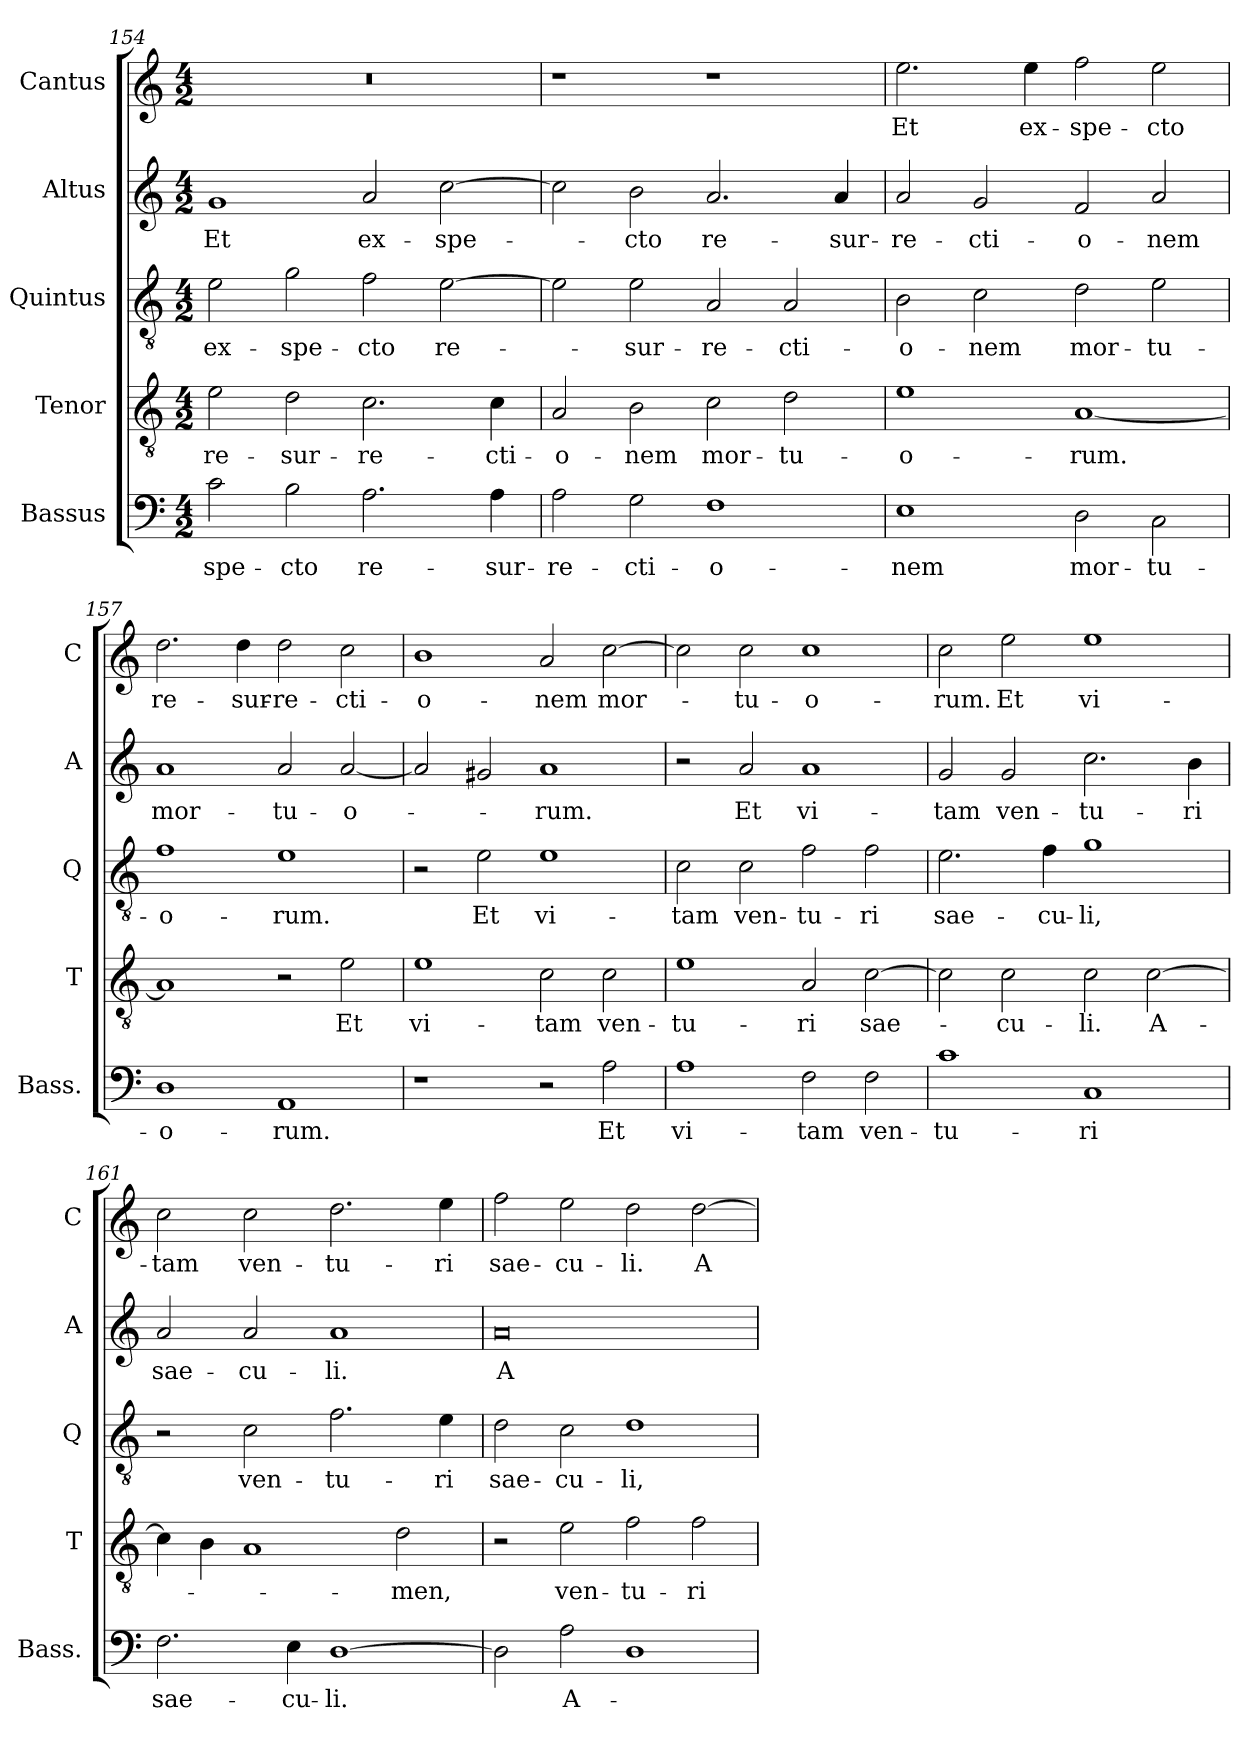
**kern	**text	**kern	**text	**kern	**text	**kern	**text	**kern	**text
*part5	*part5	*part4	*part4	*part3	*part3	*part2	*part2	*part1	*part1
*staff5	*staff5	*staff4	*staff4	*staff3	*staff3	*staff2	*staff2	*staff1	*staff1
*I"Bassus	*	*I"Tenor	*	*I"Quintus	*	*I"Altus	*	*I"Cantus	*
*I'Bass.	*	*I'T	*	*I'Q	*	*I'A	*	*I'C	*
*clefF4	*	*clefGv2	*	*clefGv2	*	*clefG2	*	*clefG2	*
*	*	*ITrd7c12	*	*ITrd7c12	*	*	*	*	*
*k[]	*	*k[]	*	*k[]	*	*k[]	*	*k[]	*
*C:	*	*C:	*	*C:	*	*C:	*	*C:	*
*M4/2	*	*M4/2	*	*M4/2	*	*M4/2	*	*M4/2	*
=154	=154	=154	=154	=154	=154	=154	=154	=154	=154
2c\	-spe-	2E\	re-	2E\	ex-	1g/	Et	0r	.
2B\	-cto	2D\	-sur-	2G\	-spe-	.	.	.	.
2.A\	re-	2.C\	-re-	2F\	-cto	2a/	ex-	.	.
.	.	.	.	[2E\	re-	[2cc\	-spe-	.	.
4A\	-sur-	4C\	-cti-	.	.	.	.	.	.
=155	=155	=155	=155	=155	=155	=155	=155	=155	=155
2A\	-re-	2AA/	-o-	2E\]	.	2cc\]	.	1r	.
2G\	-cti-	2BB\	-nem	2E\	-sur-	2b\	-cto	.	.
1F\	-o-	2C\	mor-	2AA/	-re-	2.a/	re-	1r	.
.	.	2D\	-tu-	2AA/	-cti-	.	.	.	.
.	.	.	.	.	.	4a/	-sur-	.	.
=156	=156	=156	=156	=156	=156	=156	=156	=156	=156
1E\	-nem	1E\	-o-	2BB\	-o-	2a/	-re-	2.ee\	Et
.	.	.	.	2C\	-nem	2g/	-cti-	.	.
.	.	.	.	.	.	.	.	4ee\	ex-
2D\	mor-	[1AA/	-rum.	2D\	mor-	2f/	-o-	2ff\	-spe-
2C\	-tu-	.	.	2E\	-tu-	2a/	-nem	2ee\	-cto
=157	=157	=157	=157	=157	=157	=157	=157	=157	=157
1D\	-o-	1AA/]	.	1F\	-o-	1a/	mor-	2.dd\	re-
.	.	.	.	.	.	.	.	4dd\	-sur-
1AA/	-rum.	2r	.	1E\	-rum.	2a/	-tu-	2dd\	-re-
.	.	2E\	Et	.	.	[2a/	-o-	2cc\	-cti-
=158	=158	=158	=158	=158	=158	=158	=158	=158	=158
1r	.	1E\	vi-	2r	.	2a/]	.	1b\	-o-
.	.	.	.	2E\	Et	2g#/	.	.	.
2r	.	2C\	-tam	1E\	vi-	1a/	-rum.	2a/	-nem
2A\	Et	2C\	ven-	.	.	.	.	[2cc\	mor-
=159	=159	=159	=159	=159	=159	=159	=159	=159	=159
1A\	vi-	1E\	-tu-	2C\	-tam	2r	.	2cc\]	.
.	.	.	.	2C\	ven-	2a/	Et	2cc\	-tu-
2F\	-tam	2AA/	-ri	2F\	-tu-	1a/	vi-	1cc\	-o-
2F\	ven-	[2C\	sae-	2F\	-ri	.	.	.	.
=160	=160	=160	=160	=160	=160	=160	=160	=160	=160
1c\	-tu-	2C\]	.	2.E\	sae-	2g/	-tam	2cc\	-rum.
.	.	2C\	-cu-	.	.	2g/	ven-	2ee\	Et
.	.	.	.	4F\	-cu-	.	.	.	.
1C/	-ri	2C\	-li.	1G\	-li,	2.cc\	-tu-	1ee\	vi-
.	.	[2C\	A-	.	.	.	.	.	.
.	.	.	.	.	.	4b\	-ri	.	.
=161	=161	=161	=161	=161	=161	=161	=161	=161	=161
2.F\	sae-	4C\]	.	2r	.	2a/	sae-	2cc\	-tam
.	.	4BB\	.	.	.	.	.	.	.
.	.	1AA/	.	2C\	ven-	2a/	-cu-	2cc\	ven-
4E\	-cu-	.	.	.	.	.	.	.	.
[1D\	-li.	.	.	2.F\	-tu-	1a/	-li.	2.dd\	-tu-
.	.	2D\	-men,	.	.	.	.	.	.
.	.	.	.	4E\	-ri	.	.	4ee\	-ri
=162	=162	=162	=162	=162	=162	=162	=162	=162	=162
2D\]	.	2r	.	2D\	sae-	0a/	A-	2ff\	sae-
2A\	A-	2E\	ven-	2C\	-cu-	.	.	2ee\	-cu-
1D\	.	2F\	-tu-	1D\	-li,	.	.	2dd\	-li.
.	.	2F\	-ri	.	.	.	.	[2dd\	A-
=	=	=	=	=	=	=	=	=	=
*-	*-	*-	*-	*-	*-	*-	*-	*-	*-
